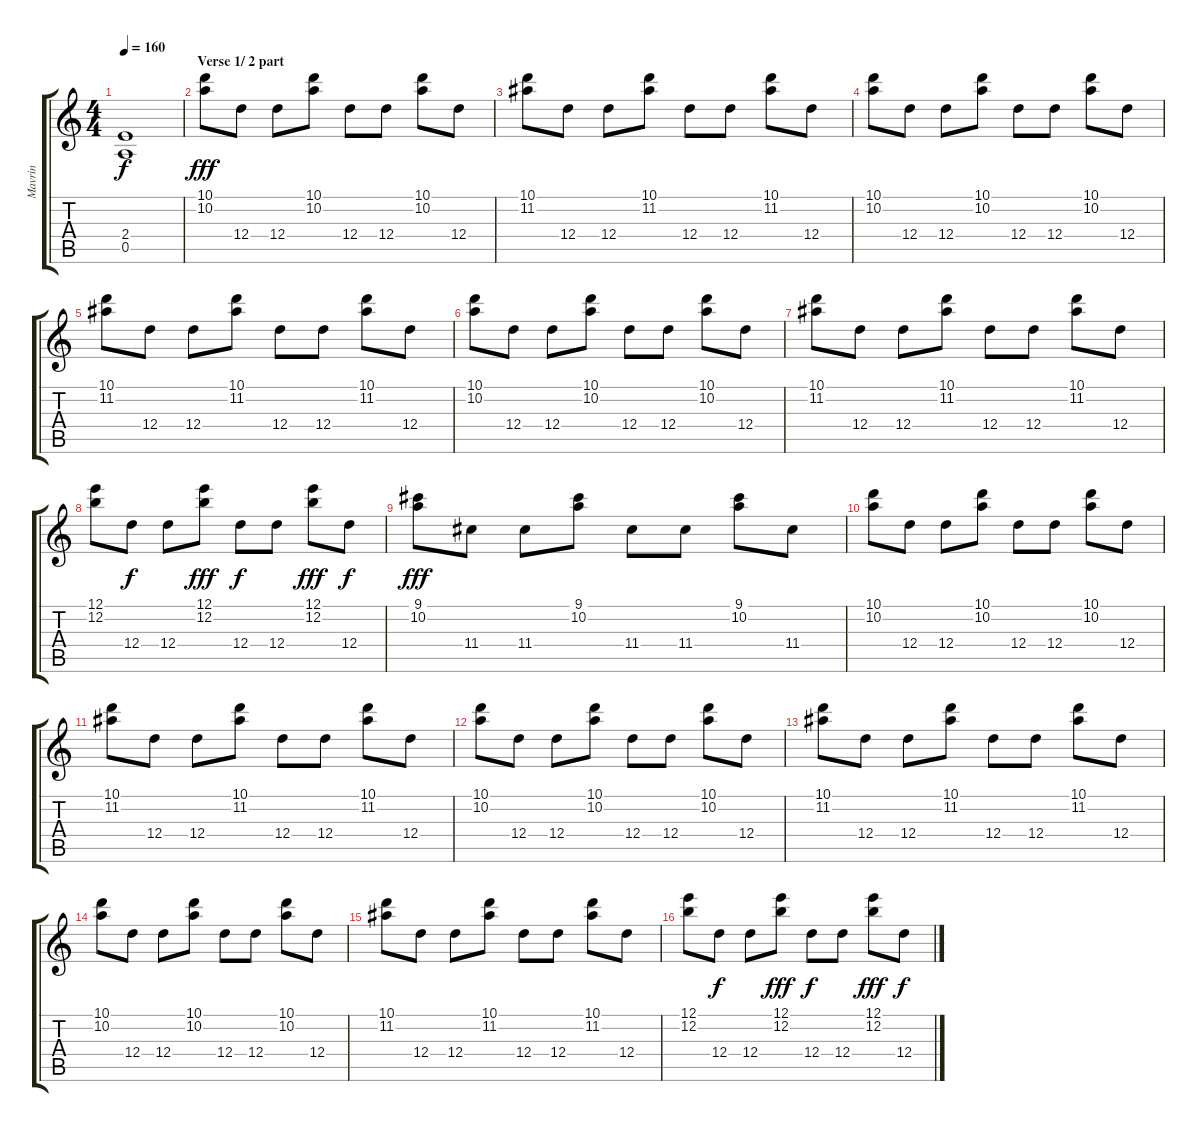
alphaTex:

\track ("Mavrin" "Mavrin") {instrument overdrivenguitar}
\staff {score tabs}
\tuning (E4 B3 G3 D3 A2 E2) {hide}
\ts (4 4)
\tempo 160
\clef g2
\ks c
(2.4{t} 0.5{t}).1{dy f} |
\section ("" "Verse 1/ 2 part")
(10.1 10.2).8{dy fff} 12.4.8 12.4.8 (10.1 10.2).8 12.4.8 12.4.8 (10.1 10.2).8 12.4.8 |
(10.1 11.2).8 12.4.8 12.4.8 (10.1 11.2).8 12.4.8 12.4.8 (10.1 11.2).8 12.4.8 |
(10.1 10.2).8 12.4.8 12.4.8 (10.1 10.2).8 12.4.8 12.4.8 (10.1 10.2).8 12.4.8 |
(10.1 11.2).8 12.4.8 12.4.8 (10.1 11.2).8 12.4.8 12.4.8 (10.1 11.2).8 12.4.8 |
(10.1 10.2).8 12.4.8 12.4.8 (10.1 10.2).8 12.4.8 12.4.8 (10.1 10.2).8 12.4.8 |
(10.1 11.2).8 12.4.8 12.4.8 (10.1 11.2).8 12.4.8 12.4.8 (10.1 11.2).8 12.4.8 |
(12.1 12.2).8 12.4.8{dy f} 12.4.8 (12.1 12.2).8{dy fff} 12.4.8{dy f} 12.4.8 (12.1 12.2).8{dy fff} 12.4.8{dy f} |
(9.1 10.2).8{dy fff} 11.4.8 11.4.8 (9.1 10.2).8 11.4.8 11.4.8 (9.1 10.2).8 11.4.8 |
(10.1 10.2).8 12.4.8 12.4.8 (10.1 10.2).8 12.4.8 12.4.8 (10.1 10.2).8 12.4.8 |
(10.1 11.2).8 12.4.8 12.4.8 (10.1 11.2).8 12.4.8 12.4.8 (10.1 11.2).8 12.4.8 |
(10.1 10.2).8 12.4.8 12.4.8 (10.1 10.2).8 12.4.8 12.4.8 (10.1 10.2).8 12.4.8 |
(10.1 11.2).8 12.4.8 12.4.8 (10.1 11.2).8 12.4.8 12.4.8 (10.1 11.2).8 12.4.8 |
(10.1 10.2).8 12.4.8 12.4.8 (10.1 10.2).8 12.4.8 12.4.8 (10.1 10.2).8 12.4.8 |
(10.1 11.2).8 12.4.8 12.4.8 (10.1 11.2).8 12.4.8 12.4.8 (10.1 11.2).8 12.4.8 |
(12.1 12.2).8 12.4.8{dy f} 12.4.8 (12.1 12.2).8{dy fff} 12.4.8{dy f} 12.4.8 (12.1 12.2).8{dy fff} 12.4.8{dy f}
